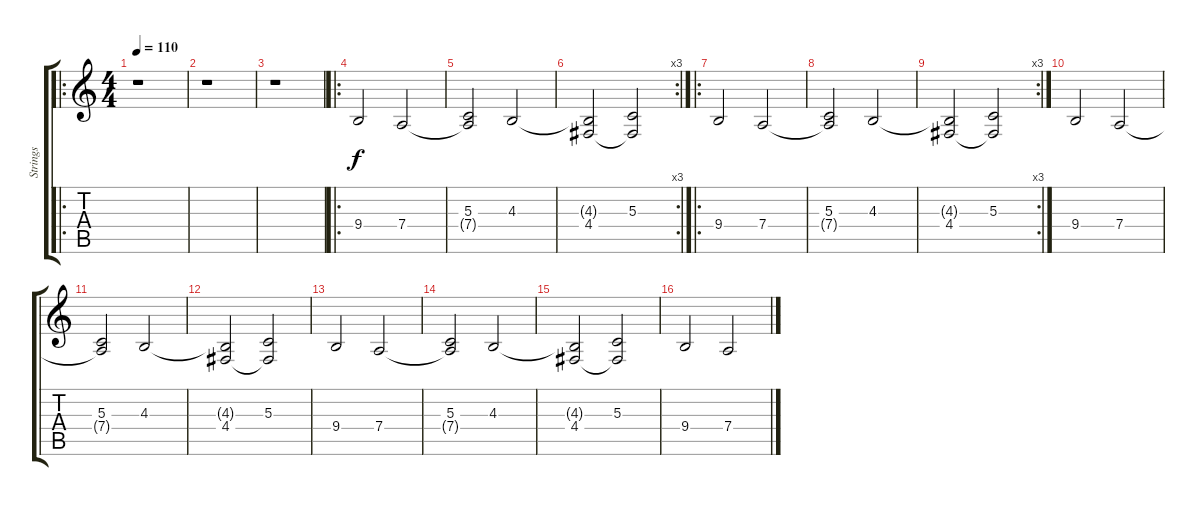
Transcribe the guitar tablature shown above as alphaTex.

\track ("Strings" "Strings") {instrument synthstrings1}
\staff {score tabs}
\tuning (E4 B3 G3 D3 A2 E2) {hide}
\ro
\ts (4 4)
\tempo 110
\clef g2
\ks c
r.1{dy f instrument synthstrings1} |
r.1 |
r.1 |
\ro
9.4.2 7.4.2 |
(5.3 7.4{t}).2 4.3.2 |
\rc 3
(4.3{t} 4.4).2 (5.3 4.4{t}).2 |
\ro
9.4.2 7.4.2 |
(5.3 7.4{t}).2 4.3.2 |
\rc 3
(4.3{t} 4.4).2 (5.3 4.4{t}).2 |
9.4.2 7.4.2 |
(5.3 7.4{t}).2 4.3.2 |
(4.3{t} 4.4).2 (5.3 4.4{t}).2 |
9.4.2 7.4.2 |
(5.3 7.4{t}).2 4.3.2 |
(4.3{t} 4.4).2 (5.3 4.4{t}).2 |
9.4.2 7.4.2
